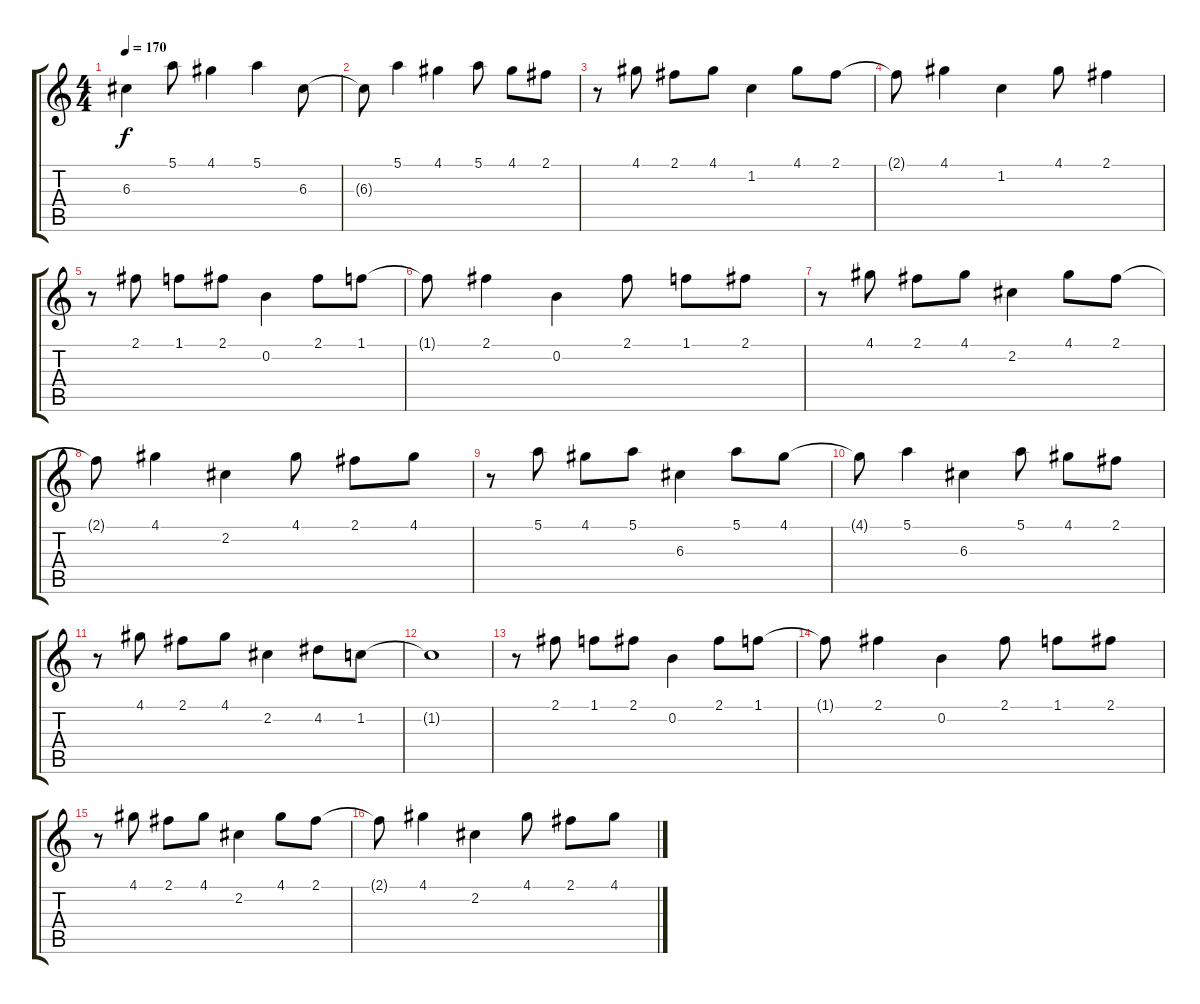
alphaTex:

\track "" {instrument acousticguitarnylon}
\staff {score tabs}
\tuning (E4 B3 G3 D3 A2 E2) {hide}
\ts (4 4)
\tempo 170
\clef g2
\ks c
6.3.4{dy f} 5.1.8 4.1.4 5.1.4 6.3.8 |
6.3{t}.8 5.1.4 4.1.4 5.1.8 4.1.8 2.1.8 |
r.8 4.1.8 2.1.8 4.1.8 1.2.4 4.1.8 2.1.8 |
2.1{t}.8 4.1.4 1.2.4 4.1.8 2.1.4 |
r.8 2.1.8 1.1.8 2.1.8 0.2.4 2.1.8 1.1.8 |
1.1{t}.8 2.1.4 0.2.4 2.1.8 1.1.8 2.1.8 |
r.8 4.1.8 2.1.8 4.1.8 2.2.4 4.1.8 2.1.8 |
2.1{t}.8 4.1.4 2.2.4 4.1.8 2.1.8 4.1.8 |
r.8 5.1.8 4.1.8 5.1.8 6.3.4 5.1.8 4.1.8 |
4.1{t}.8 5.1.4 6.3.4 5.1.8 4.1.8 2.1.8 |
r.8 4.1.8 2.1.8 4.1.8 2.2.4 4.2.8 1.2.8 |
1.2{t}.1 |
r.8 2.1.8 1.1.8 2.1.8 0.2.4 2.1.8 1.1.8 |
1.1{t}.8 2.1.4 0.2.4 2.1.8 1.1.8 2.1.8 |
r.8 4.1.8 2.1.8 4.1.8 2.2.4 4.1.8 2.1.8 |
2.1{t}.8 4.1.4 2.2.4 4.1.8 2.1.8 4.1.8
